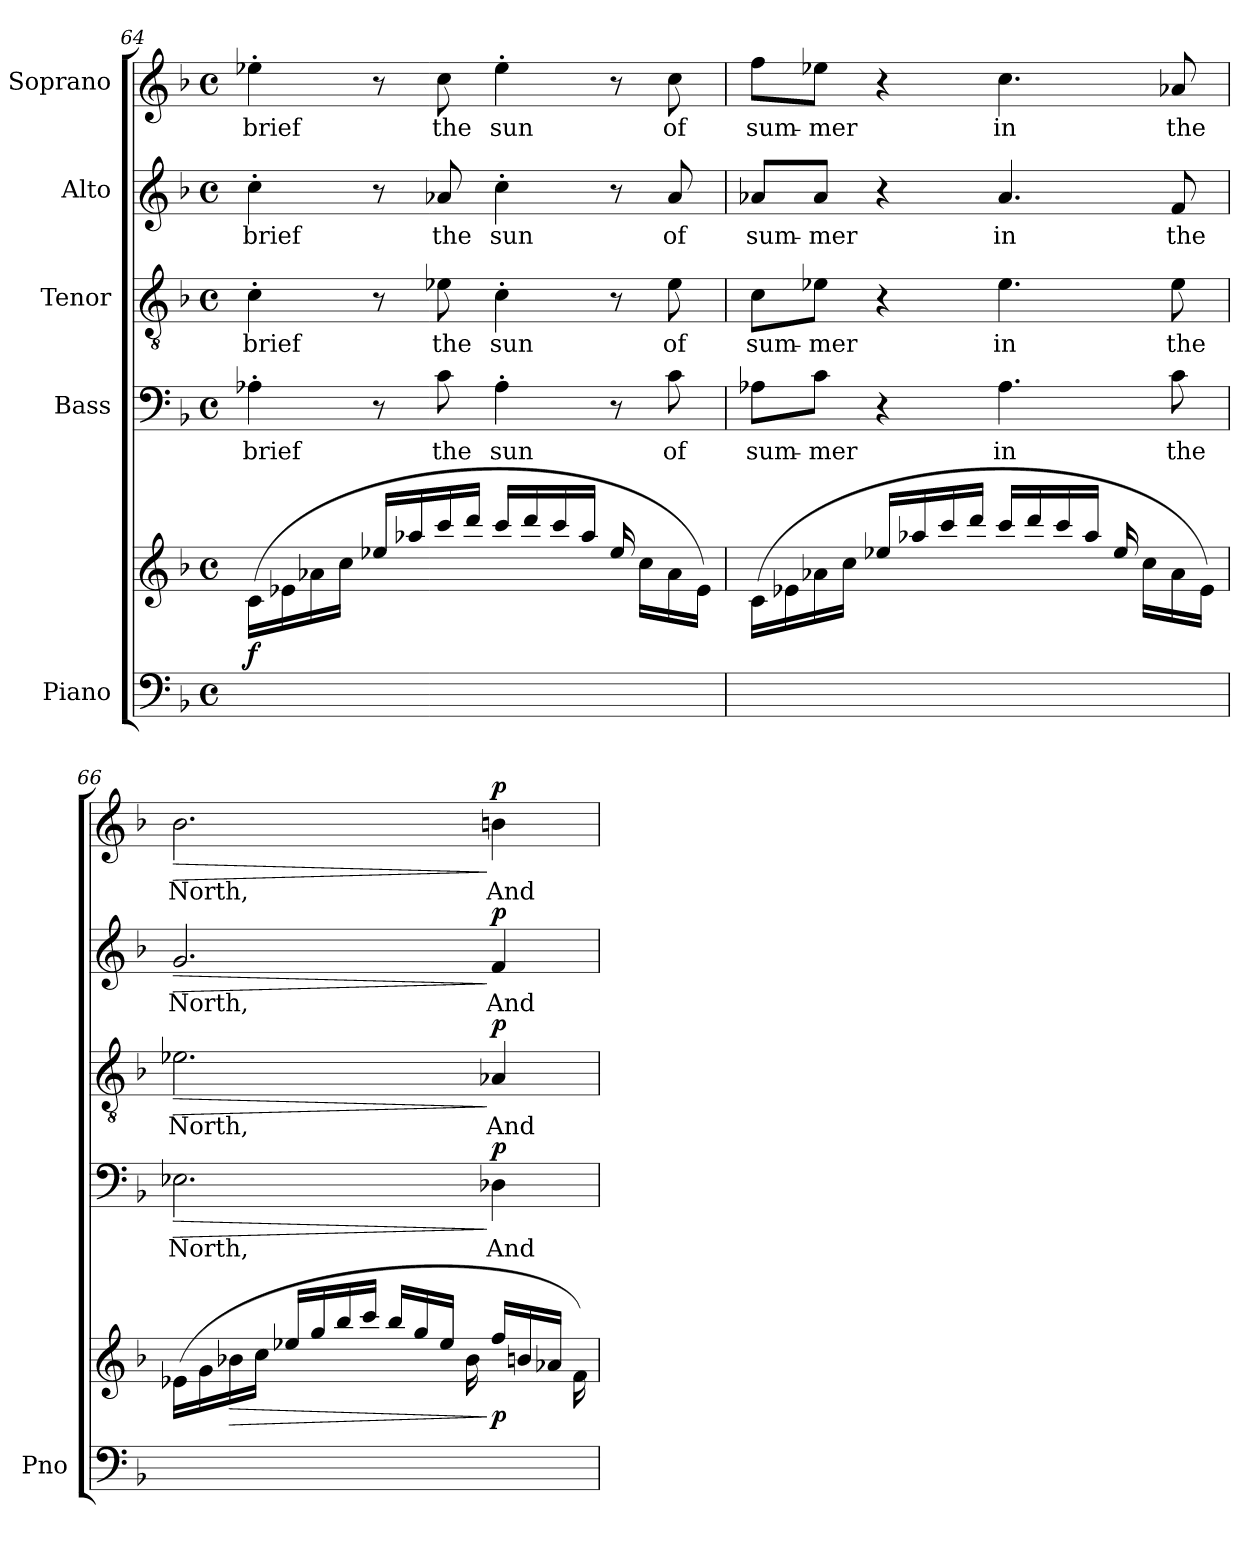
**kern	**kern	**dynam	**kern	**text	**dynam	**kern	**text	**dynam	**kern	**text	**dynam	**kern	**text	**dynam
*part5	*part5	*part5	*part4	*part4	*part4	*part3	*part3	*part3	*part2	*part2	*part2	*part1	*part1	*part1
*staff6	*staff5	*staff5/6	*staff4	*staff4	*staff4	*staff3	*staff3	*staff3	*staff2	*staff2	*staff2	*staff1	*staff1	*staff1
*I"Piano	*	*	*I"Bass	*	*	*I"Tenor	*	*	*I"Alto	*	*	*I"Soprano	*	*
*I'Pno	*	*	*	*	*	*	*	*	*	*	*	*	*	*
*clefF4	*clefG2	*	*clefF4	*	*	*clefGv2	*	*	*clefG2	*	*	*clefG2	*	*
*k[b-]	*k[b-]	*	*k[b-]	*	*	*k[b-]	*	*	*k[b-]	*	*	*k[b-]	*	*
*M4/4	*M4/4	*	*M4/4	*	*	*M4/4	*	*	*M4/4	*	*	*M4/4	*	*
*met(c)	*met(c)	*	*met(c)	*	*	*met(c)	*	*	*met(c)	*	*	*met(c)	*	*
=64	=64	=64	=64	=64	=64	=64	=64	=64	=64	=64	=64	=64	=64	=64
!	!	!LO:DY:b	!	!	!	!	!	!	!	!	!	!	!	!
1ryy	(16c\LL	f	4A-X'\	brief	.	4c'\	brief	.	4cc'\	brief	.	4ee-X'\	brief	.
.	16e-X\	.	.	.	.	.	.	.	.	.	.	.	.	.
.	16a-X\	.	.	.	.	.	.	.	.	.	.	.	.	.
.	16cc\JJ	.	.	.	.	.	.	.	.	.	.	.	.	.
.	16ee-X/LL	.	8r	.	.	8r	.	.	8r	.	.	8r	.	.
.	16aa-X/	.	.	.	.	.	.	.	.	.	.	.	.	.
.	16ccc/	.	8c\	the	.	8e-X\	the	.	8a-X/	the	.	8cc\	the	.
.	16ddd/JJ	.	.	.	.	.	.	.	.	.	.	.	.	.
.	16ccc/LL	.	4A-'\	sun	.	4c'\	sun	.	4cc'\	sun	.	4ee-'\	sun	.
.	16ddd/	.	.	.	.	.	.	.	.	.	.	.	.	.
.	16ccc/	.	.	.	.	.	.	.	.	.	.	.	.	.
.	16aa-/JJ	.	.	.	.	.	.	.	.	.	.	.	.	.
.	16ee-/	.	8r	.	.	8r	.	.	8r	.	.	8r	.	.
.	16cc\LL	.	.	.	.	.	.	.	.	.	.	.	.	.
.	16a-\	.	8c\	of	.	8e-\	of	.	8a-/	of	.	8cc\	of	.
.	16e-\JJ)	.	.	.	.	.	.	.	.	.	.	.	.	.
=65	=65	=65	=65	=65	=65	=65	=65	=65	=65	=65	=65	=65	=65	=65
1ryy	(16c\LL	.	8A-X\L	sum-	.	8c\L	sum-	.	8a-X/L	sum-	.	8ff\L	sum-	.
.	16e-X\	.	.	.	.	.	.	.	.	.	.	.	.	.
.	16a-X\	.	8c\J	-mer	.	8e-X\J	-mer	.	8a-/J	-mer	.	8ee-X\J	-mer	.
.	16cc\JJ	.	.	.	.	.	.	.	.	.	.	.	.	.
.	16ee-X/LL	.	4r	.	.	4r	.	.	4r	.	.	4r	.	.
.	16aa-X/	.	.	.	.	.	.	.	.	.	.	.	.	.
.	16ccc/	.	.	.	.	.	.	.	.	.	.	.	.	.
.	16ddd/JJ	.	.	.	.	.	.	.	.	.	.	.	.	.
.	16ccc/LL	.	4.A-\	in	.	4.e-\	in	.	4.a-/	in	.	4.cc\	in	.
.	16ddd/	.	.	.	.	.	.	.	.	.	.	.	.	.
.	16ccc/	.	.	.	.	.	.	.	.	.	.	.	.	.
.	16aa-/JJ	.	.	.	.	.	.	.	.	.	.	.	.	.
.	16ee-/	.	.	.	.	.	.	.	.	.	.	.	.	.
.	16cc\LL	.	.	.	.	.	.	.	.	.	.	.	.	.
.	16a-\	.	8c\	the	.	8e-\	the	.	8f/	the	.	8a-X/	the	.
.	16e-\JJ)	.	.	.	.	.	.	.	.	.	.	.	.	.
=66	=66	=66	=66	=66	=66	=66	=66	=66	=66	=66	=66	=66	=66	=66
!	!	!	!	!	!LO:HP:b	!	!	!LO:HP:b	!	!	!LO:HP:b	!	!	!LO:HP:b
1ryy	(16e-X\LL	.	2.E-X\	North,	>	2.e-X\	North,	>	2.g/	North,	>	2.b-\	North,	>
.	16g\	.	.	.	.	.	.	.	.	.	.	.	.	.
!	!	!LO:HP:b	!	!	!	!	!	!	!	!	!	!	!	!
.	16b-X\	>	.	.	.	.	.	.	.	.	.	.	.	.
.	16cc\JJ	.	.	.	.	.	.	.	.	.	.	.	.	.
.	16ee-X/LL	.	.	.	.	.	.	.	.	.	.	.	.	.
.	16gg/	.	.	.	.	.	.	.	.	.	.	.	.	.
.	16bb-/	.	.	.	.	.	.	.	.	.	.	.	.	.
.	16ccc/JJ	.	.	.	.	.	.	.	.	.	.	.	.	.
.	16bb-/LL	.	.	.	.	.	.	.	.	.	.	.	.	.
.	16gg/	.	.	.	.	.	.	.	.	.	.	.	.	.
.	16ee-/JJ	.	.	.	.	.	.	.	.	.	.	.	.	.
.	16b-\	.	.	.	.	.	.	.	.	.	.	.	.	.
!	!	!LO:DY:n=1:b	!	!	!LO:DY:n=1:a	!	!	!LO:DY:n=1:a	!	!	!LO:DY:n=1:a	!	!	!LO:DY:n=1:a
.	16ff/LL	] p	4D-X\	And	] p	4A-X/	And	] p	4f/	And	] p	4bn\	And	] p
.	16bn/	.	.	.	.	.	.	.	.	.	.	.	.	.
.	16a-X/JJ	.	.	.	.	.	.	.	.	.	.	.	.	.
.	16f\)	.	.	.	.	.	.	.	.	.	.	.	.	.
=	=	=	=	=	=	=	=	=	=	=	=	=	=	=
*-	*-	*-	*-	*-	*-	*-	*-	*-	*-	*-	*-	*-	*-	*-
